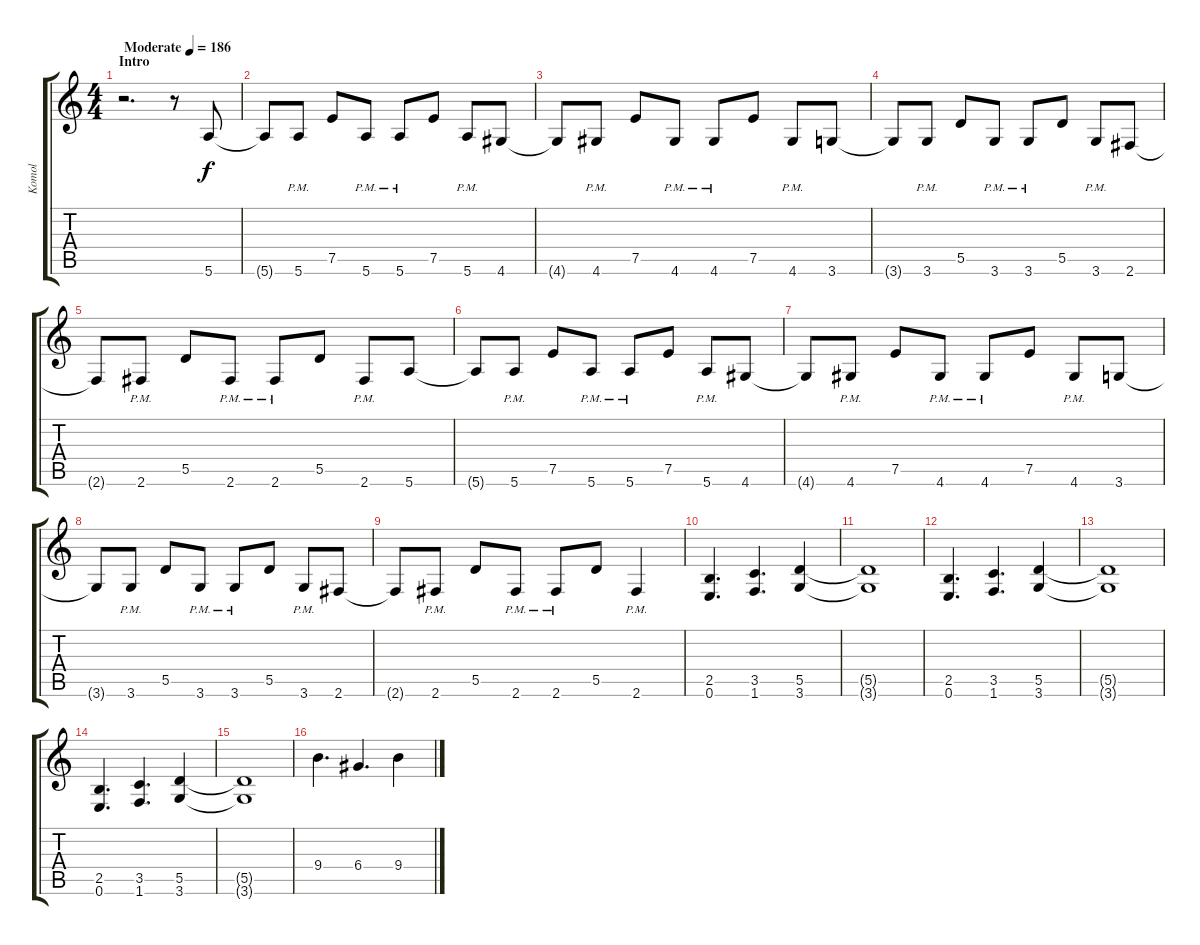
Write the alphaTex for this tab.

\track ("Komol" "Komol") {instrument overdrivenguitar}
\staff {score tabs}
\tuning (E4 B3 G3 D3 A2 E2) {hide}
\ts (4 4)
\section ("" "Intro")
\tempo (186 "Moderate")
\clef g2
\ks c
r.2{d dy f instrument overdrivenguitar} r.8 5.6.8 |
5.6{t}.8 5.6{pm}.8 7.5.8 5.6{pm}.8 5.6{pm}.8 7.5.8 5.6{pm}.8 4.6.8 |
4.6{t}.8 4.6{pm}.8 7.5.8 4.6{pm}.8 4.6{pm}.8 7.5.8 4.6{pm}.8 3.6.8 |
3.6{t}.8 3.6{pm}.8 5.5.8 3.6{pm}.8 3.6{pm}.8 5.5.8 3.6{pm}.8 2.6.8 |
2.6{t}.8 2.6{pm}.8 5.5.8 2.6{pm}.8 2.6{pm}.8 5.5.8 2.6{pm}.8 5.6.8 |
5.6{t}.8 5.6{pm}.8 7.5.8 5.6{pm}.8 5.6{pm}.8 7.5.8 5.6{pm}.8 4.6.8 |
4.6{t}.8 4.6{pm}.8 7.5.8 4.6{pm}.8 4.6{pm}.8 7.5.8 4.6{pm}.8 3.6.8 |
3.6{t}.8 3.6{pm}.8 5.5.8 3.6{pm}.8 3.6{pm}.8 5.5.8 3.6{pm}.8 2.6.8 |
2.6{t}.8 2.6{pm}.8 5.5.8 2.6{pm}.8 2.6{pm}.8 5.5.8 2.6{pm}.4 |
(2.5 0.6).4{d} (3.5 1.6).4{d} (5.5 3.6).4 |
(5.5{t} 3.6{t}).1 |
(2.5 0.6).4{d} (3.5 1.6).4{d} (5.5 3.6).4 |
(5.5{t} 3.6{t}).1 |
(2.5 0.6).4{d} (3.5 1.6).4{d} (5.5 3.6).4 |
(5.5{t} 3.6{t}).1 |
9.4.4{d} 6.4.4{d} 9.4.4
